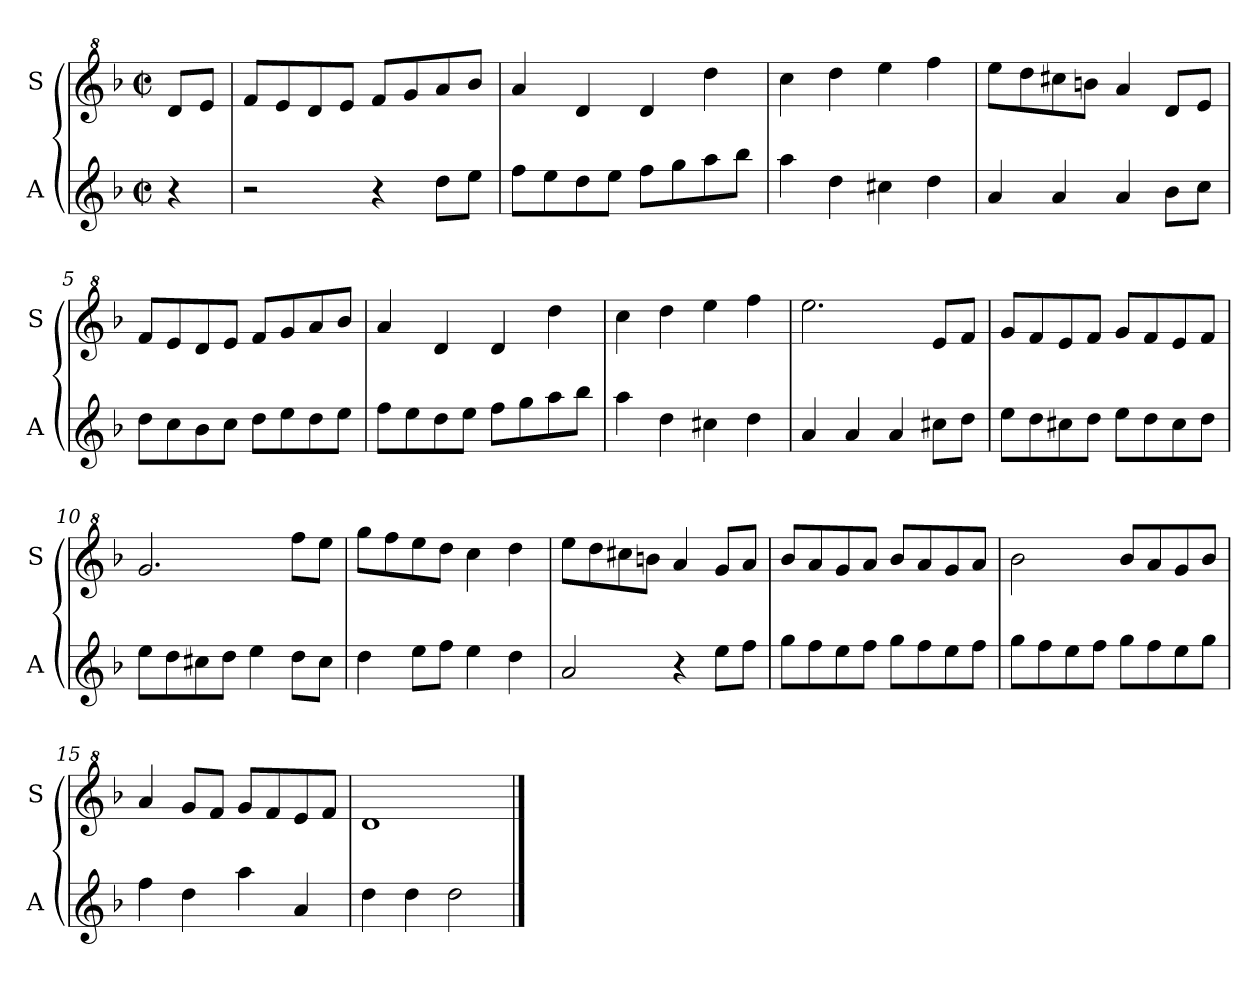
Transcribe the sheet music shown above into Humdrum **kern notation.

**kern	**kern
*part2	*part1
*staff2	*staff1
*I"A	*I"S
*I'A	*I'S
*clefG2	*clefG^2
*k[b-]	*k[b-]
*M2/2	*M2/2
*met(c|)	*met(c|)
=	=
4r	8dd/L
.	8ee/J
=1	=1
2r	8ff/L
.	8ee/
.	8dd/
.	8ee/J
4r	8ff/L
.	8gg/
8dd\L	8aa/
8ee\J	8bb-/J
=2	=2
8ff\L	4aa/
8ee\	.
8dd\	4dd/
8ee\J	.
8ff\L	4dd/
8gg\	.
8aa\	4ddd\
8bb-\J	.
=3	=3
4aa\	4ccc\
4dd\	4ddd\
4cc#X\	4eee\
4dd\	4fff\
=4	=4
4a/	8eee\L
.	8ddd\
4a/	8ccc#X\
.	8bbn\J
4a/	4aa/
8b-\L	8dd/L
8cc\J	8ee/J
=5	=5
8dd\L	8ff/L
8cc\	8ee/
8b-\	8dd/
8cc\J	8ee/J
8dd\L	8ff/L
8ee\	8gg/
8dd\	8aa/
8ee\J	8bb-/J
!!LO:LB:g=z
=6	=6
8ff\L	4aa/
8ee\	.
8dd\	4dd/
8ee\J	.
8ff\L	4dd/
8gg\	.
8aa\	4ddd\
8bb-\J	.
=7	=7
4aa\	4ccc\
4dd\	4ddd\
4cc#X\	4eee\
4dd\	4fff\
=8	=8
4a/	2.eee\
4a/	.
4a/	.
8cc#X\L	8ee/L
8dd\J	8ff/J
=9	=9
8ee\L	8gg/L
8dd\	8ff/
8cc#X\	8ee/
8dd\J	8ff/J
8ee\L	8gg/L
8dd\	8ff/
8cc#\	8ee/
8dd\J	8ff/J
=10	=10
8ee\L	2.gg/
8dd\	.
8cc#X\	.
8dd\J	.
4ee\	.
8dd\L	8fff\L
8cc#\J	8eee\J
=11	=11
4dd\	8ggg\L
.	8fff\
8ee\L	8eee\
8ff\J	8ddd\J
4ee\	4ccc\
4dd\	4ddd\
!!LO:LB:g=z
=12	=12
2a/	8eee\L
.	8ddd\
.	8ccc#X\
.	8bbn\J
4r	4aa/
8ee\L	8gg/L
8ff\J	8aa/J
=13	=13
8gg\L	8bb-/L
8ff\	8aa/
8ee\	8gg/
8ff\J	8aa/J
8gg\L	8bb-/L
8ff\	8aa/
8ee\	8gg/
8ff\J	8aa/J
=14	=14
8gg\L	2bb-\
8ff\	.
8ee\	.
8ff\J	.
8gg\L	8bb-/L
8ff\	8aa/
8ee\	8gg/
8gg\J	8bb-/J
=15	=15
4ff\	4aa/
4dd\	8gg/L
.	8ff/J
4aa\	8gg/L
.	8ff/
4a/	8ee/
.	8ff/J
=16	=16
4dd\	1dd
4dd\	.
2dd\	.
==	==
*-	*-
